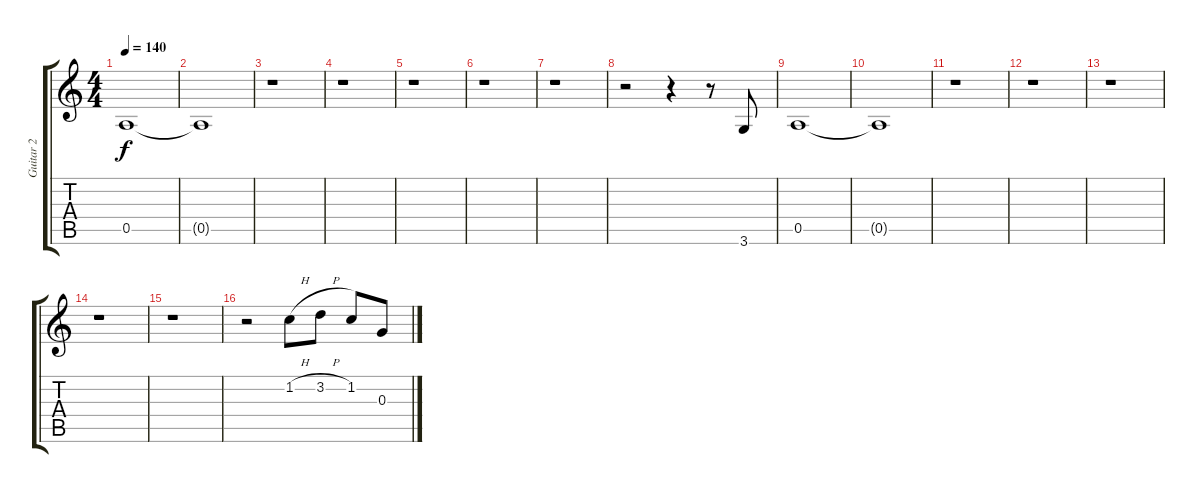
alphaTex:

\track ("Guitar 2" "Guitar 2") {instrument electricguitarjazz}
\staff {score tabs}
\tuning (E4 B3 G3 D3 A2 E2) {hide}
\ts (4 4)
\tempo 140
\clef g2
\ks c
0.5.1{dy f} |
0.5{t}.1 |
r.1 |
r.1 |
r.1 |
r.1 |
r.1 |
r.2 r.4 r.8 3.6.8 |
0.5.1 |
0.5{t}.1 |
r.1 |
r.1 |
r.1 |
r.1 |
r.1 |
r.2 1.2{h}.8 3.2{h}.8 1.2.8 0.3.8
